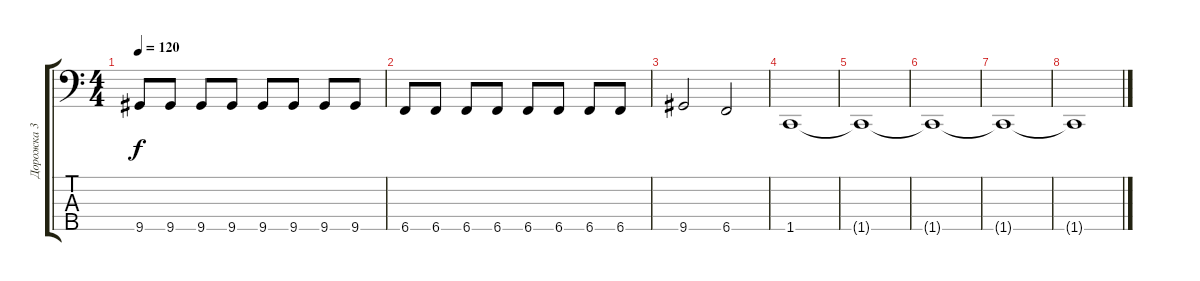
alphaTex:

\track ("Дорожка 3" "Дорожка 3") {instrument electricbassfinger}
\staff {score tabs}
\tuning (G2 D2 A1 E1 B0) {hide}
\ts (4 4)
\tempo 120
\clef f4
\ks c
9.5.8{dy f} 9.5.8 9.5.8 9.5.8 9.5.8 9.5.8 9.5.8 9.5.8 |
6.5.8 6.5.8 6.5.8 6.5.8 6.5.8 6.5.8 6.5.8 6.5.8 |
9.5.2 6.5.2 |
1.5.1 |
1.5{t}.1 |
1.5{t}.1 |
1.5{t}.1 |
1.5{t}.1
